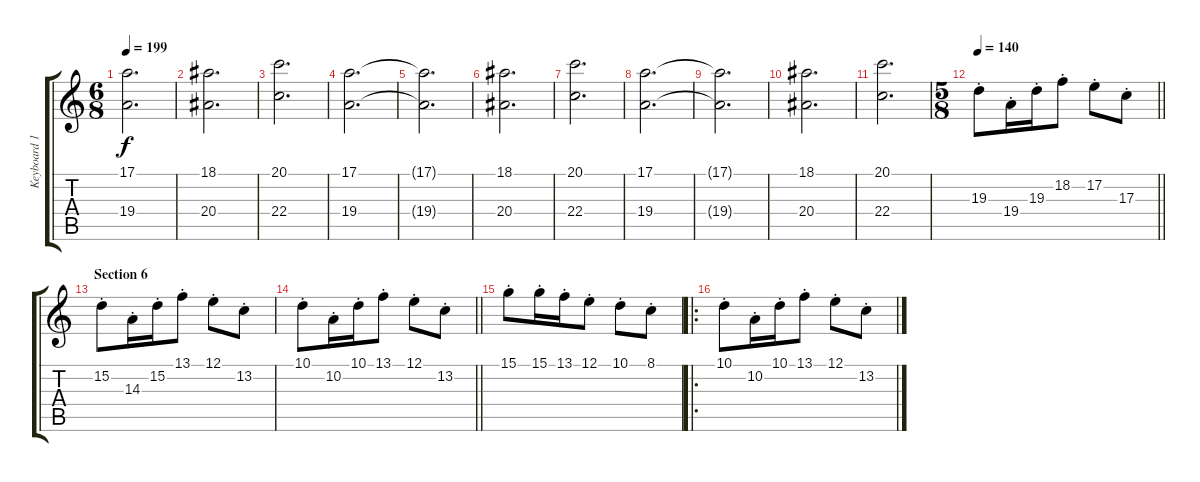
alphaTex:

\track ("Keyboard 1" "Keyboard 1") {instrument stringensemble1}
\staff {score tabs}
\tuning (E4 B3 G3 D3 A2 E2) {hide}
\ts (6 8)
\tempo 199
\clef g2
\ks c
(17.1{t} 19.4{t}).2{d dy f} |
(18.1 20.4).2{d} |
(20.1 22.4).2{d} |
(17.1 19.4).2{d} |
(17.1{t} 19.4{t}).2{d} |
(18.1 20.4).2{d} |
(20.1 22.4).2{d} |
(17.1 19.4).2{d} |
(17.1{t} 19.4{t}).2{d} |
(18.1 20.4).2{d} |
(20.1 22.4).2{d} |
\ts (5 8)
\tempo 140
\barLineRight lightlight
19.3{st}.8 19.4{st}.16 19.3{st}.16 18.2{st}.8 17.2{st}.8 17.3{st}.8 |
\section ("" "Section 6")
15.2{st}.8 14.3{st}.16 15.2{st}.16 13.1{st}.8 12.1{st}.8 13.2{st}.8 |
\barLineRight lightlight
10.1{st}.8 10.2{st}.16 10.1{st}.16 13.1{st}.8 12.1{st}.8 13.2{st}.8 |
15.1{st}.8 15.1{st}.16 13.1{st}.16 12.1{st}.8 10.1{st}.8 8.1{st}.8 |
\ro
10.1{st}.8 10.2{st}.16 10.1{st}.16 13.1{st}.8 12.1{st}.8 13.2{st}.8
